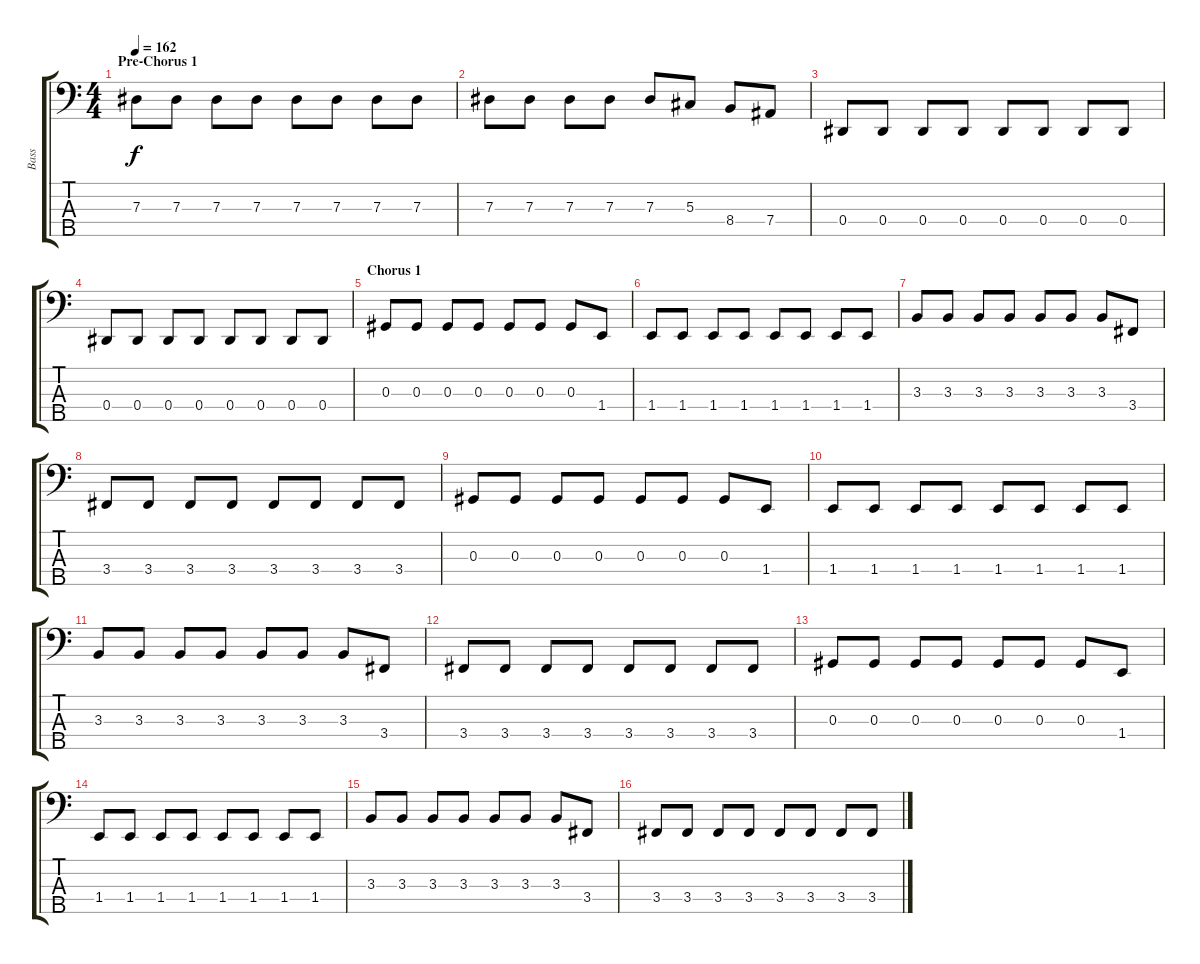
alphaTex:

\track ("Bass" "Bass") {instrument electricbasspick}
\staff {score tabs}
\tuning (Gb2 Db2 Ab1 Eb1 Bb0) {hide}
\ts (4 4)
\section ("" "Pre-Chorus 1")
\tempo 162
\clef f4
\ks c
7.3.8{dy f} 7.3.8 7.3.8 7.3.8 7.3.8 7.3.8 7.3.8 7.3.8 |
7.3.8 7.3.8 7.3.8 7.3.8 7.3.8 5.3.8 8.4.8 7.4.8 |
0.4.8 0.4.8 0.4.8 0.4.8 0.4.8 0.4.8 0.4.8 0.4.8 |
0.4.8 0.4.8 0.4.8 0.4.8 0.4.8 0.4.8 0.4.8 0.4.8 |
\section ("" "Chorus 1")
0.3.8 0.3.8 0.3.8 0.3.8 0.3.8 0.3.8 0.3.8 1.4.8 |
1.4.8 1.4.8 1.4.8 1.4.8 1.4.8 1.4.8 1.4.8 1.4.8 |
3.3.8 3.3.8 3.3.8 3.3.8 3.3.8 3.3.8 3.3.8 3.4.8 |
3.4.8 3.4.8 3.4.8 3.4.8 3.4.8 3.4.8 3.4.8 3.4.8 |
0.3.8 0.3.8 0.3.8 0.3.8 0.3.8 0.3.8 0.3.8 1.4.8 |
1.4.8 1.4.8 1.4.8 1.4.8 1.4.8 1.4.8 1.4.8 1.4.8 |
3.3.8 3.3.8 3.3.8 3.3.8 3.3.8 3.3.8 3.3.8 3.4.8 |
3.4.8 3.4.8 3.4.8 3.4.8 3.4.8 3.4.8 3.4.8 3.4.8 |
0.3.8 0.3.8 0.3.8 0.3.8 0.3.8 0.3.8 0.3.8 1.4.8 |
1.4.8 1.4.8 1.4.8 1.4.8 1.4.8 1.4.8 1.4.8 1.4.8 |
3.3.8 3.3.8 3.3.8 3.3.8 3.3.8 3.3.8 3.3.8 3.4.8 |
3.4.8 3.4.8 3.4.8 3.4.8 3.4.8 3.4.8 3.4.8 3.4.8
